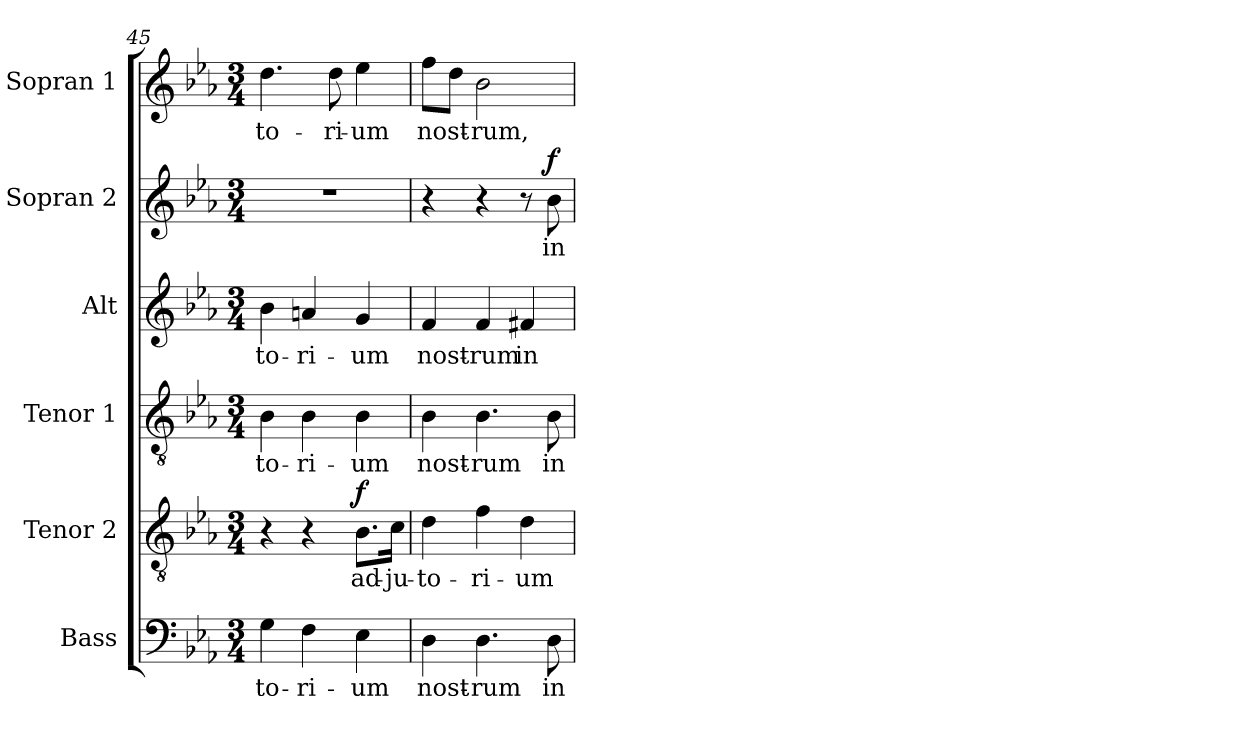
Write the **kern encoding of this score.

**kern	**text	**kern	**text	**dynam	**kern	**text	**kern	**text	**kern	**text	**dynam	**kern	**text
*part6	*part6	*part5	*part5	*part5	*part4	*part4	*part3	*part3	*part2	*part2	*part2	*part1	*part1
*staff6	*staff6	*staff5	*staff5	*staff5	*staff4	*staff4	*staff3	*staff3	*staff2	*staff2	*staff2	*staff1	*staff1
*I"Bass	*	*I"Tenor 2	*	*	*I"Tenor 1	*	*I"Alt	*	*I"Sopran 2	*	*	*I"Sopran 1	*
*I'B.	*	*I'T. 2	*	*	*I'T. 1	*	*I'A.	*	*I'S. 2	*	*	*I'S. 1	*
*clefF4	*	*clefGv2	*	*	*clefGv2	*	*clefG2	*	*clefG2	*	*	*clefG2	*
*k[b-e-a-]	*	*k[b-e-a-]	*	*	*k[b-e-a-]	*	*k[b-e-a-]	*	*k[b-e-a-]	*	*	*k[b-e-a-]	*
*E-:	*	*E-:	*	*	*E-:	*	*E-:	*	*E-:	*	*	*E-:	*
*M3/4	*	*M3/4	*	*	*M3/4	*	*M3/4	*	*M3/4	*	*	*M3/4	*
=45	=45	=45	=45	=45	=45	=45	=45	=45	=45	=45	=45	=45	=45
!	!LO:LY:b	!	!	!	!	!LO:LY:b	!	!LO:LY:b	!	!	!	!	!LO:LY:b
4G\	-to-	4r	.	.	4B-\	-to-	4b-\	-to-	2.r	.	.	4.dd\	-to-
!	!LO:LY:b	!	!	!	!	!LO:LY:b	!	!LO:LY:b	!	!	!	!	!
4F\	-ri-	4r	.	.	4B-\	-ri-	4an/	-ri-	.	.	.	.	.
!	!	!	!	!	!	!	!	!	!	!	!	!	!LO:LY:b
.	.	.	.	.	.	.	.	.	.	.	.	8dd\	-ri-
!	!LO:LY:b	!	!LO:LY:b	!LO:DY:a	!	!LO:LY:b	!	!LO:LY:b	!	!	!	!	!LO:LY:b
4E-\	-um	8.B-\L	ad-	f	4B-\	-um	4g/	-um	.	.	.	4ee-\	-um
!	!	!	!LO:LY:b	!	!	!	!	!	!	!	!	!	!
.	.	16c\Jk	-ju-	.	.	.	.	.	.	.	.	.	.
=46	=46	=46	=46	=46	=46	=46	=46	=46	=46	=46	=46	=46	=46
!	!LO:LY:b	!	!LO:LY:b	!	!	!LO:LY:b	!	!LO:LY:b	!	!	!	!	!LO:LY:b
4D\	nost-	4d\	-to-	.	4B-\	nost-	4f/	nost-	4r	.	.	8ff\L	nost-
.	.	.	.	.	.	.	.	.	.	.	.	8dd\J	.
!	!LO:LY:b	!	!LO:LY:b	!	!	!LO:LY:b	!	!LO:LY:b	!	!	!	!	!LO:LY:b
4.D\	-rum	4f\	-ri-	.	4.B-\	-rum	4f/	-rum	4r	.	.	2b-\	-rum,
!	!	!	!LO:LY:b	!	!	!	!	!LO:LY:b	!	!	!	!	!
.	.	4d\	-um	.	.	.	4f#X/	in	8r	.	.	.	.
!	!LO:LY:b	!	!	!	!	!LO:LY:b	!	!	!	!LO:LY:b	!LO:DY:a	!	!
8D\	in	.	.	.	8B-\	in	.	.	8b-\	in	f	.	.
=	=	=	=	=	=	=	=	=	=	=	=	=	=
*-	*-	*-	*-	*-	*-	*-	*-	*-	*-	*-	*-	*-	*-
